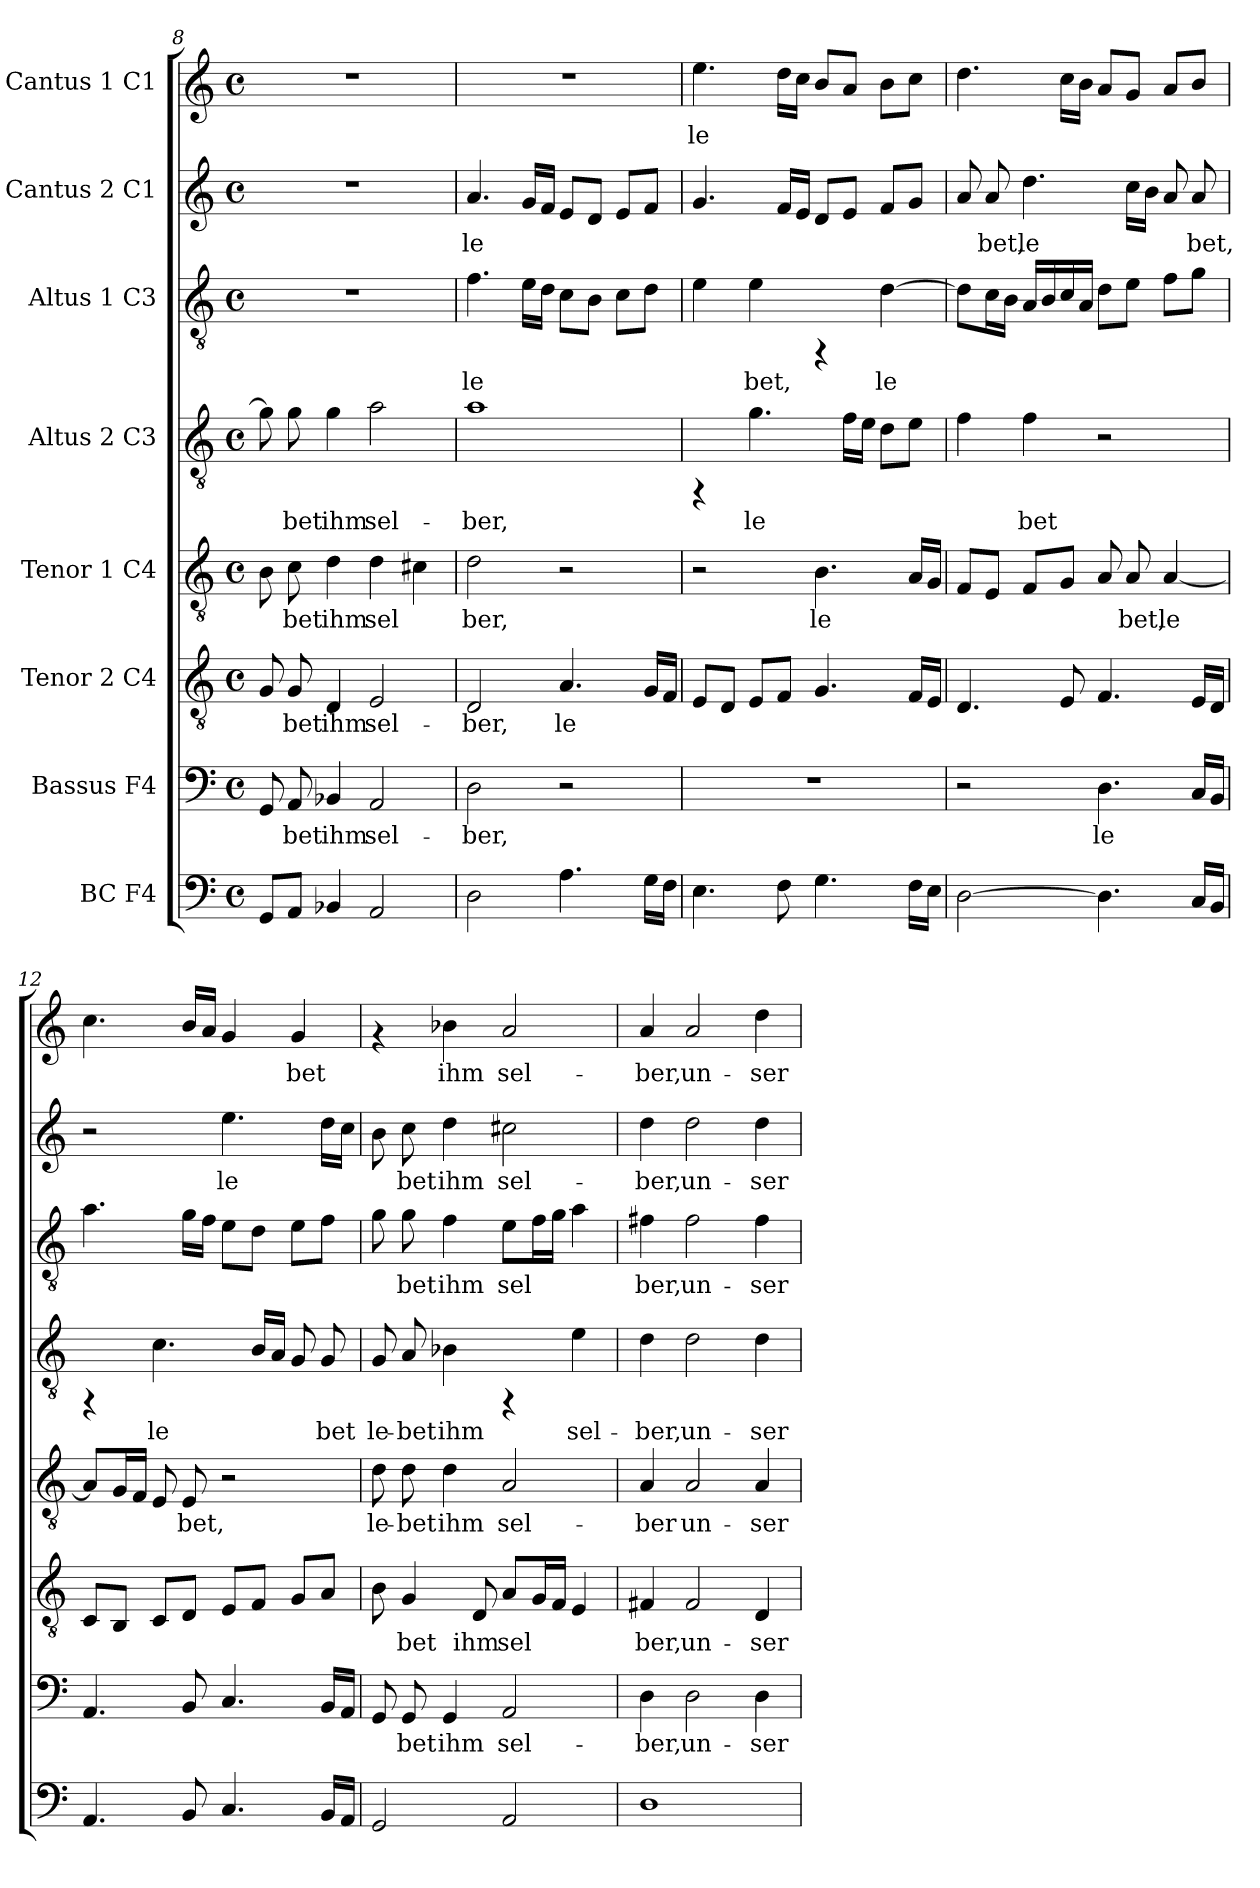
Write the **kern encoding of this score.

**kern	**kern	**text	**kern	**text	**kern	**text	**kern	**text	**kern	**text	**kern	**text	**kern	**text
*part8	*part7	*part7	*part6	*part6	*part5	*part5	*part4	*part4	*part3	*part3	*part2	*part2	*part1	*part1
*staff8	*staff7	*staff7	*staff6	*staff6	*staff5	*staff5	*staff4	*staff4	*staff3	*staff3	*staff2	*staff2	*staff1	*staff1
*I"BC  F4	*I"Bassus  F4	*	*I"Tenor 2  C4	*	*I"Tenor 1  C4	*	*I"Altus 2  C3	*	*I"Altus 1  C3	*	*I"Cantus 2  C1	*	*I"Cantus 1  C1	*
*clefF4	*clefF4	*	*clefGv2	*	*clefGv2	*	*clefGv2	*	*clefGv2	*	*clefG2	*	*clefG2	*
*k[]	*k[]	*	*k[]	*	*k[]	*	*k[]	*	*k[]	*	*k[]	*	*k[]	*
*C:	*C:	*	*C:	*	*C:	*	*C:	*	*C:	*	*C:	*	*C:	*
*M4/4	*M4/4	*	*M4/4	*	*M4/4	*	*M4/4	*	*M4/4	*	*M4/4	*	*M4/4	*
*met(c)	*met(c)	*	*met(c)	*	*met(c)	*	*met(c)	*	*met(c)	*	*met(c)	*	*met(c)	*
=8	=8	=8	=8	=8	=8	=8	=8	=8	=8	=8	=8	=8	=8	=8
!	!	!LO:LY:b:cj	!	!LO:LY:b:cj	!	!LO:LY:b:cj	!	!LO:LY:b:cj	!	!	!	!	!	!
8GG/L	8GG/	--	8G/	--	8B\	--	8g\]	--	1r	.	1r	.	1r	.
!	!	!LO:LY:b:cj	!	!LO:LY:b:cj	!	!LO:LY:b:cj	!	!LO:LY:b:cj	!	!	!	!	!	!
8AA/J	8AA/	-bet	8G/	-bet	8c\	-bet	8g\	-bet	.	.	.	.	.	.
!	!	!LO:LY:b:cj	!	!LO:LY:b:cj	!	!LO:LY:b:cj	!	!LO:LY:b:cj	!	!	!	!	!	!
4BB-X/	4BB-X/	ihm	4D/	ihm	4d\	ihm	4g\	ihm	.	.	.	.	.	.
!	!	!LO:LY:b:cj	!	!LO:LY:b:cj	!	!LO:LY:b:cj	!	!LO:LY:b:cj	!	!	!	!	!	!
2AA/	2AA/	sel-	2E/	sel-	4d\	sel-	2a\	sel-	.	.	.	.	.	.
!	!	!	!	!	!	!LO:LY:b:cj	!	!	!	!	!	!	!	!
.	.	.	.	.	4c#X\	--	.	.	.	.	.	.	.	.
=9	=9	=9	=9	=9	=9	=9	=9	=9	=9	=9	=9	=9	=9	=9
!	!	!LO:LY:b:cj	!	!LO:LY:b:cj	!	!LO:LY:b:cj	!	!LO:LY:b:cj	!	!LO:LY:b:cj	!	!LO:LY:b:cj	!	!
2D\	2D\	-ber,	2D/	-ber,	2d\	-ber,	1a	-ber,	4.f\	le-	4.a/	le-	1r	.
!	!	!	!	!	!	!	!	!	!	!LO:LY:b:cj	!	!LO:LY:b:cj	!	!
.	.	.	.	.	.	.	.	.	16e\L	--	16g/L	--	.	.
!	!	!	!	!	!	!	!	!	!	!LO:LY:b:cj	!	!LO:LY:b:cj	!	!
.	.	.	.	.	.	.	.	.	16d\J	--	16f/J	--	.	.
!	!	!	!	!LO:LY:b:cj	!	!	!	!	!	!LO:LY:b:cj	!	!LO:LY:b:cj	!	!
4.A\	2r	.	4.A/	le-	2r	.	.	.	8c\L	--	8e/L	--	.	.
!	!	!	!	!	!	!	!	!	!	!LO:LY:b:cj	!	!LO:LY:b:cj	!	!
.	.	.	.	.	.	.	.	.	8B\J	--	8d/J	--	.	.
!	!	!	!	!	!	!	!	!	!	!LO:LY:b:cj	!	!LO:LY:b:cj	!	!
.	.	.	.	.	.	.	.	.	8c\L	--	8e/L	--	.	.
!	!	!	!	!LO:LY:b:cj	!	!	!	!	!	!LO:LY:b:cj	!	!LO:LY:b:cj	!	!
16G\L	.	.	16G/L	--	.	.	.	.	8d\J	--	8f/J	--	.	.
!	!	!	!	!LO:LY:b:cj	!	!	!	!	!	!	!	!	!	!
16F\J	.	.	16F/J	--	.	.	.	.	.	.	.	.	.	.
=10	=10	=10	=10	=10	=10	=10	=10	=10	=10	=10	=10	=10	=10	=10
!	!	!	!	!LO:LY:b:cj	!	!	!	!	!	!LO:LY:b:cj	!	!LO:LY:b:cj	!	!LO:LY:b:cj
4.E\	1r	.	8E/L	--	2r	.	4rFF	.	4e\	--	4.g/	--	4.ee\	le-
!	!	!	!	!LO:LY:b:cj	!	!	!	!	!	!	!	!	!	!
.	.	.	8D/J	--	.	.	.	.	.	.	.	.	.	.
!	!	!	!	!LO:LY:b:cj	!	!	!	!LO:LY:b:cj	!	!LO:LY:b:cj	!	!	!	!
.	.	.	8E/L	--	.	.	4.g\	le-	4e\	-bet,	.	.	.	.
!	!	!	!	!LO:LY:b:cj	!	!	!	!	!	!	!	!LO:LY:b:cj	!	!LO:LY:b:cj
8F\	.	.	8F/J	--	.	.	.	.	.	.	16f/L	--	16dd\L	--
!	!	!	!	!	!	!	!	!	!	!	!	!LO:LY:b:cj	!	!LO:LY:b:cj
.	.	.	.	.	.	.	.	.	.	.	16e/J	--	16cc\J	--
!	!	!	!	!LO:LY:b:cj	!	!LO:LY:b:cj	!	!	!	!	!	!LO:LY:b:cj	!	!LO:LY:b:cj
4.G\	.	.	4.G/	--	4.B\	le-	.	.	4rFF	.	8d/L	--	8b/L	--
!	!	!	!	!	!	!	!	!LO:LY:b:cj	!	!	!	!LO:LY:b:cj	!	!LO:LY:b:cj
.	.	.	.	.	.	.	16f\L	--	.	.	8e/J	--	8a/J	--
!	!	!	!	!	!	!	!	!LO:LY:b:cj	!	!	!	!	!	!
.	.	.	.	.	.	.	16e\J	--	.	.	.	.	.	.
!	!	!	!	!	!	!	!	!LO:LY:b:cj	!	!LO:LY:b:cj	!	!LO:LY:b:cj	!	!LO:LY:b:cj
.	.	.	.	.	.	.	8d\L	--	[>4d\	le-	8f/L	--	8b\L	--
!	!	!	!	!LO:LY:b:cj	!	!LO:LY:b:cj	!	!LO:LY:b:cj	!	!	!	!LO:LY:b:cj	!	!LO:LY:b:cj
16F\L	.	.	16F/L	--	16A/L	--	8e\J	--	.	.	8g/J	--	8cc\J	--
!	!	!	!	!LO:LY:b:cj	!	!LO:LY:b:cj	!	!	!	!	!	!	!	!
16E\J	.	.	16E/J	--	16G/J	--	.	.	.	.	.	.	.	.
=11	=11	=11	=11	=11	=11	=11	=11	=11	=11	=11	=11	=11	=11	=11
!	!	!	!	!LO:LY:b:cj	!	!LO:LY:b:cj	!	!LO:LY:b:cj	!	!LO:LY:b:cj	!	!LO:LY:b:cj	!	!LO:LY:b:cj
[>2D\	2r	.	4.D/	--	8F/L	--	4f\	--	8d\L]	--	8a/	--	4.dd\	--
!	!	!	!	!	!	!LO:LY:b:cj	!	!	!	!LO:LY:b:cj	!	!LO:LY:b:cj	!	!
.	.	.	.	.	8E/J	--	.	.	16c\	--	8a/	-bet,	.	.
!	!	!	!	!	!	!	!	!	!	!LO:LY:b:cj	!	!	!	!
.	.	.	.	.	.	.	.	.	16B\J	--	.	.	.	.
!	!	!	!	!	!	!LO:LY:b:cj	!	!LO:LY:b:cj	!	!LO:LY:b:cj	!	!LO:LY:b:cj	!	!
.	.	.	.	.	8F/L	--	4f\	-bet	16A/L	--	4.dd\	le-	.	.
!	!	!	!	!	!	!	!	!	!	!LO:LY:b:cj	!	!	!	!
.	.	.	.	.	.	.	.	.	16B/	--	.	.	.	.
!	!	!	!	!LO:LY:b:cj	!	!LO:LY:b:cj	!	!	!	!LO:LY:b:cj	!	!	!	!LO:LY:b:cj
.	.	.	8E/	--	8G/J	--	.	.	16c/	--	.	.	16cc\L	--
!	!	!	!	!	!	!	!	!	!	!LO:LY:b:cj	!	!	!	!LO:LY:b:cj
.	.	.	.	.	.	.	.	.	16A/J	--	.	.	16b\J	--
!	!	!LO:LY:b:cj	!	!LO:LY:b:cj	!	!LO:LY:b:cj	!	!	!	!LO:LY:b:cj	!	!	!	!LO:LY:b:cj
4.D\]	4.D\	le-	4.F/	--	8A/	--	2r	.	8d\L	--	.	.	8a/L	--
!	!	!	!	!	!	!LO:LY:b:cj	!	!	!	!LO:LY:b:cj	!	!LO:LY:b:cj	!	!LO:LY:b:cj
.	.	.	.	.	8A/	-bet,	.	.	8e\J	--	16cc\L	--	8g/J	--
!	!	!	!	!	!	!	!	!	!	!	!	!LO:LY:b:cj	!	!
.	.	.	.	.	.	.	.	.	.	.	16b\J	--	.	.
!	!	!	!	!	!	!LO:LY:b:cj	!	!	!	!LO:LY:b:cj	!	!LO:LY:b:cj	!	!LO:LY:b:cj
.	.	.	.	.	[<4A/	le-	.	.	8f\L	--	8a/	--	8a/L	--
!	!	!LO:LY:b:cj	!	!LO:LY:b:cj	!	!	!	!	!	!LO:LY:b:cj	!	!LO:LY:b:cj	!	!LO:LY:b:cj
16C/L	16C/L	--	16E/L	--	.	.	.	.	8g\J	--	8a/	-bet,	8b/J	--
!	!	!LO:LY:b:cj	!	!LO:LY:b:cj	!	!	!	!	!	!	!	!	!	!
16BB/J	16BB/J	--	16D/J	--	.	.	.	.	.	.	.	.	.	.
=12	=12	=12	=12	=12	=12	=12	=12	=12	=12	=12	=12	=12	=12	=12
!	!	!LO:LY:b:cj	!	!LO:LY:b:cj	!	!LO:LY:b:cj	!	!	!	!LO:LY:b:cj	!	!	!	!LO:LY:b:cj
4.AA/	4.AA/	--	8C/L	--	8A/L]	--	4rFF	.	4.a\	--	2r	.	4.cc\	--
!	!	!	!	!LO:LY:b:cj	!	!LO:LY:b:cj	!	!	!	!	!	!	!	!
.	.	.	8BB/J	--	16G/	--	.	.	.	.	.	.	.	.
!	!	!	!	!	!	!LO:LY:b:cj	!	!	!	!	!	!	!	!
.	.	.	.	.	16F/J	--	.	.	.	.	.	.	.	.
!	!	!	!	!LO:LY:b:cj	!	!LO:LY:b:cj	!	!LO:LY:b:cj	!	!	!	!	!	!
.	.	.	8C/L	--	8E/	--	4.c\	le-	.	.	.	.	.	.
!	!	!LO:LY:b:cj	!	!LO:LY:b:cj	!	!LO:LY:b:cj	!	!	!	!LO:LY:b:cj	!	!	!	!LO:LY:b:cj
8BB/	8BB/	--	8D/J	--	8E/	-bet,	.	.	16g\L	--	.	.	16b/L	--
!	!	!	!	!	!	!	!	!	!	!LO:LY:b:cj	!	!	!	!LO:LY:b:cj
.	.	.	.	.	.	.	.	.	16f\J	--	.	.	16a/J	--
!	!	!LO:LY:b:cj	!	!LO:LY:b:cj	!	!	!	!	!	!LO:LY:b:cj	!	!LO:LY:b:cj	!	!LO:LY:b:cj
4.C/	4.C/	--	8E/L	--	2r	.	.	.	8e\L	--	4.ee\	le-	4g/	--
!	!	!	!	!LO:LY:b:cj	!	!	!	!LO:LY:b:cj	!	!LO:LY:b:cj	!	!	!	!
.	.	.	8F/J	--	.	.	16B/L	--	8d\J	--	.	.	.	.
!	!	!	!	!	!	!	!	!LO:LY:b:cj	!	!	!	!	!	!
.	.	.	.	.	.	.	16A/J	--	.	.	.	.	.	.
!	!	!	!	!LO:LY:b:cj	!	!	!	!LO:LY:b:cj	!	!LO:LY:b:cj	!	!	!	!LO:LY:b:cj
.	.	.	8G/L	--	.	.	8G/	--	8e\L	--	.	.	4g/	-bet
!	!	!LO:LY:b:cj	!	!LO:LY:b:cj	!	!	!	!LO:LY:b:cj	!	!LO:LY:b:cj	!	!LO:LY:b:cj	!	!
16BB/L	16BB/L	--	8A/J	--	.	.	8G/	-bet	8f\J	--	16dd\L	--	.	.
!	!	!LO:LY:b:cj	!	!	!	!	!	!	!	!	!	!LO:LY:b:cj	!	!
16AA/J	16AA/J	--	.	.	.	.	.	.	.	.	16cc\J	--	.	.
=13	=13	=13	=13	=13	=13	=13	=13	=13	=13	=13	=13	=13	=13	=13
!	!	!LO:LY:b:cj	!	!LO:LY:b:cj	!	!LO:LY:b:cj	!	!LO:LY:b:cj	!	!LO:LY:b:cj	!	!LO:LY:b:cj	!	!
2GG/	8GG/	--	8B\	--	8d\	le-	8G/	le-	8g\	--	8b\	--	4rf	.
!	!	!LO:LY:b:cj	!	!LO:LY:b:cj	!	!LO:LY:b:cj	!	!LO:LY:b:cj	!	!LO:LY:b:cj	!	!LO:LY:b:cj	!	!
.	8GG/	-bet	4G/	-bet	8d\	-bet	8A/	-bet	8g\	-bet	8cc\	-bet	.	.
!	!	!LO:LY:b:cj	!	!	!	!LO:LY:b:cj	!	!LO:LY:b:cj	!	!LO:LY:b:cj	!	!LO:LY:b:cj	!	!LO:LY:b:cj
.	4GG/	ihm	.	.	4d\	ihm	4B-X\	ihm	4f\	ihm	4dd\	ihm	4b-X\	ihm
!	!	!	!	!LO:LY:b:cj	!	!	!	!	!	!	!	!	!	!
.	.	.	8D/	ihm	.	.	.	.	.	.	.	.	.	.
!	!	!LO:LY:b:cj	!	!LO:LY:b:cj	!	!LO:LY:b:cj	!	!	!	!LO:LY:b:cj	!	!LO:LY:b:cj	!	!LO:LY:b:cj
2AA/	2AA/	sel-	8A/L	sel-	2A/	sel-	4rFF	.	8e\L	sel-	2cc#X\	sel-	2a/	sel-
!	!	!	!	!LO:LY:b:cj	!	!	!	!	!	!LO:LY:b:cj	!	!	!	!
.	.	.	16G/	--	.	.	.	.	16f\	--	.	.	.	.
!	!	!	!	!LO:LY:b:cj	!	!	!	!	!	!LO:LY:b:cj	!	!	!	!
.	.	.	16F/J	--	.	.	.	.	16g\J	--	.	.	.	.
!	!	!	!	!LO:LY:b:cj	!	!	!	!LO:LY:b:cj	!	!LO:LY:b:cj	!	!	!	!
.	.	.	4E/	--	.	.	4e\	sel-	4a\	--	.	.	.	.
=14	=14	=14	=14	=14	=14	=14	=14	=14	=14	=14	=14	=14	=14	=14
!	!	!LO:LY:b:cj	!	!LO:LY:b:cj	!	!LO:LY:b:cj	!	!LO:LY:b:cj	!	!LO:LY:b:cj	!	!LO:LY:b:cj	!	!LO:LY:b:cj
1D	4D\	-ber,	4F#X/	-ber,	4A/	-ber	4d\	-ber,	4f#X\	-ber,	4dd\	-ber,	4a/	-ber,
!	!	!LO:LY:b:cj	!	!LO:LY:b:cj	!	!LO:LY:b:cj	!	!LO:LY:b:cj	!	!LO:LY:b:cj	!	!LO:LY:b:cj	!	!LO:LY:b:cj
.	2D\	un-	2F#/	un-	2A/	un-	2d\	un-	2f#\	un-	2dd\	un-	2a/	un-
!	!	!LO:LY:b:cj	!	!LO:LY:b:cj	!	!LO:LY:b:cj	!	!LO:LY:b:cj	!	!LO:LY:b:cj	!	!LO:LY:b:cj	!	!LO:LY:b:cj
.	4D\	-ser	4D/	-ser	4A/	-ser	4d\	-ser	4f#\	-ser	4dd\	-ser	4dd\	-ser
=	=	=	=	=	=	=	=	=	=	=	=	=	=	=
*-	*-	*-	*-	*-	*-	*-	*-	*-	*-	*-	*-	*-	*-	*-
